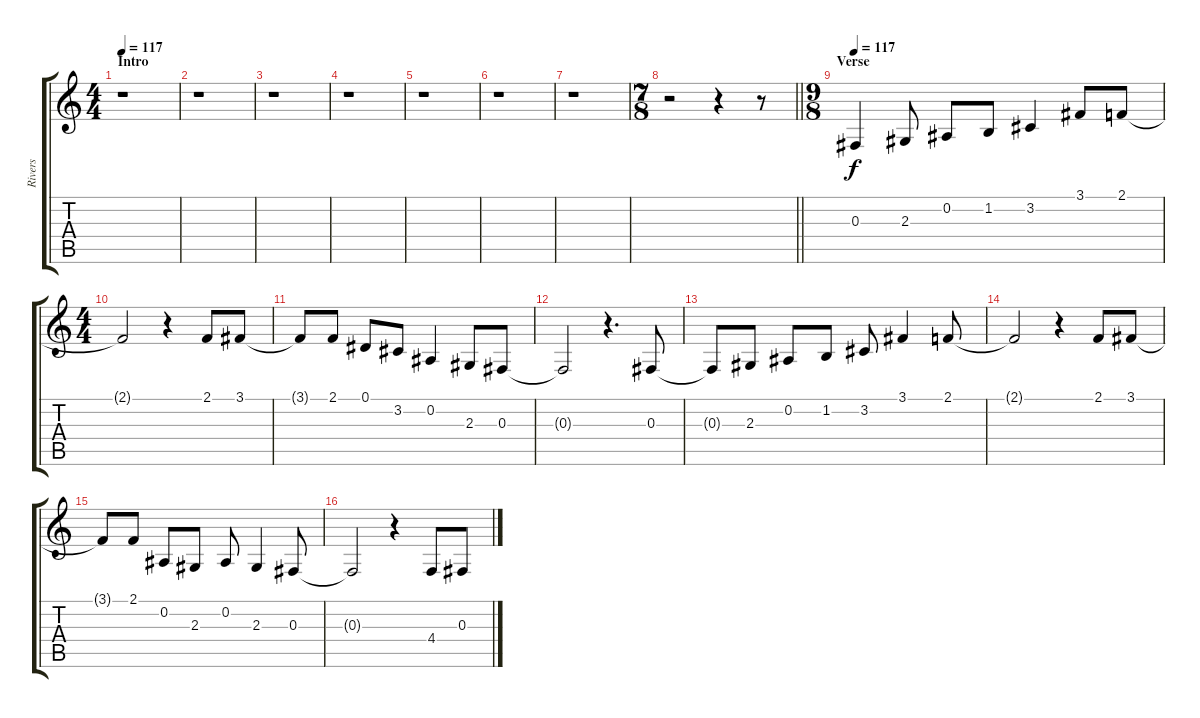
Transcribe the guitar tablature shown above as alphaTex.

\track ("Rivers" "Rivers") {instrument altosax}
\staff {score tabs}
\tuning (Eb4 Bb3 Gb3 Db3 Ab2 Eb2) {hide}
\ts (4 4)
\section ("" "Intro")
\tempo 117
\tempo 110
\tempo 117
\clef g2
\ks c
r.1{dy f instrument altosax} |
r.1 |
r.1 |
r.1 |
r.1 |
r.1 |
r.1 |
\ts (7 8)
\barLineRight lightlight
r.2 r.4 r.8 |
\ts (9 8)
\section ("" "Verse")
\tempo 117
0.3.4 2.3.8 0.2.8 1.2.8 3.2.4 3.1.8 2.1.8 |
\ts (4 4)
2.1{t}.2 r.4 2.1.8 3.1.8 |
3.1{t}.8 2.1.8 0.1.8 3.2.8 0.2.4 2.3.8 0.3.8 |
0.3{t}.2 r.4{d} 0.3.8 |
0.3{t}.8 2.3.8 0.2.8 1.2.8 3.2.8 3.1.4 2.1.8 |
2.1{t}.2 r.4 2.1.8 3.1.8 |
3.1{t}.8 2.1.8 0.2.8 2.3.8 0.2.8 2.3.4 0.3.8 |
0.3{t}.2 r.4 4.4.8 0.3.8
